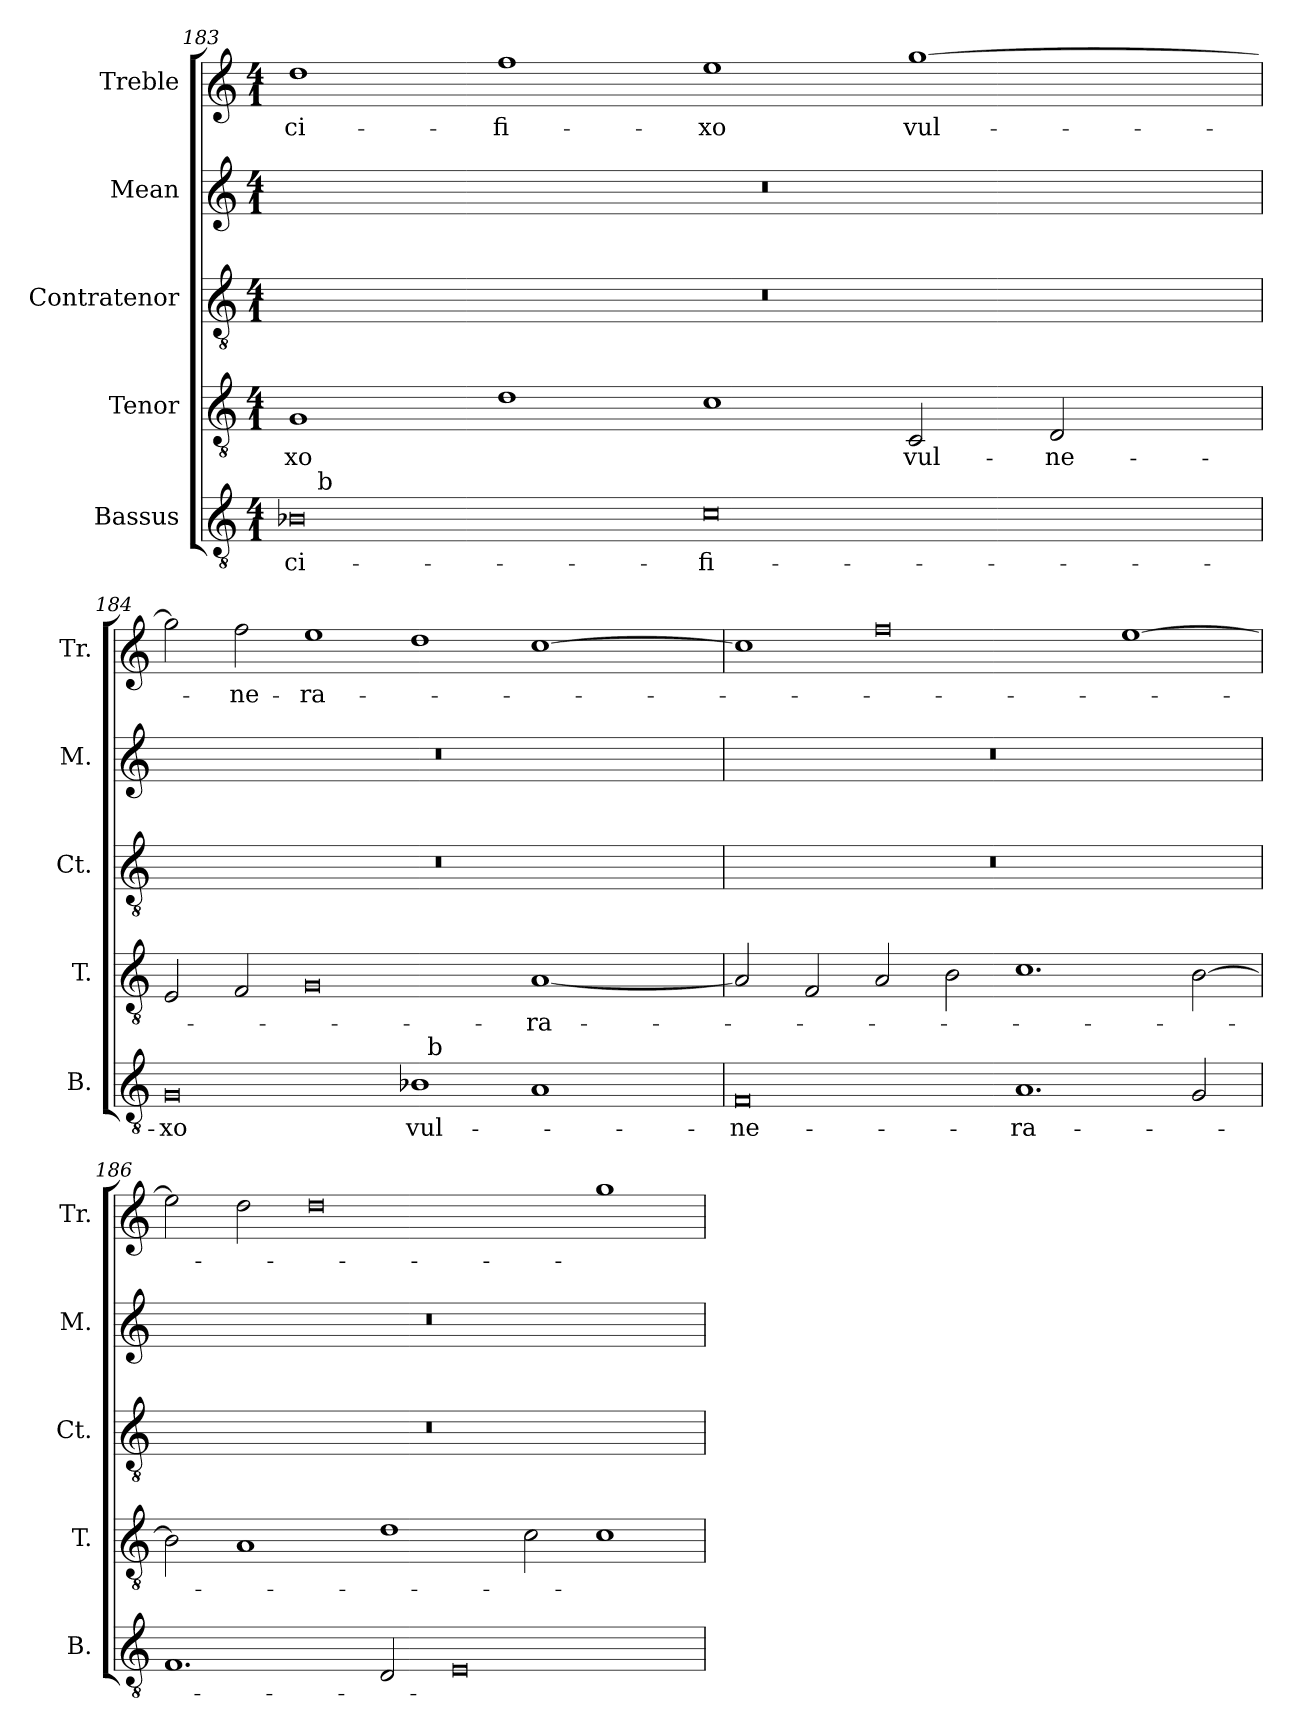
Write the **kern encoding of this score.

**kern	**text	**kern	**text	**kern	**kern	**kern	**text
*part5	*part5	*part4	*part4	*part3	*part2	*part1	*part1
*staff5	*staff5	*staff4	*staff4	*staff3	*staff2	*staff1	*staff1
*I"Bassus	*	*I"Tenor	*	*I"Contratenor	*I"Mean	*I"Treble	*
*I'B.	*	*I'T.	*	*I'Ct.	*I'M.	*I'Tr.	*
*clefGv2	*	*clefGv2	*	*clefGv2	*clefG2	*clefG2	*
*ITrd7c12	*	*ITrd7c12	*	*ITrd7c12	*	*	*
*k[]	*	*k[]	*	*k[]	*k[]	*k[]	*
*	*	*	*	*	*C:	*C:	*
*M4/1	*	*M4/1	*	*M4/1	*M4/1	*M4/1	*
=183	=183	=183	=183	=183	=183	=183	=183
!	!LO:LY:b:color=#000000	!	!	!	!	!	!
!	!	!	!LO:LY:b:color=#000000	!LO:N:vis=1	!LO:N:vis=1	!	!
!	!	!	!	!	!	!	!LO:LY:b:color=#000000
*^	*	*	*	*	*	*	*
0BB-i	32ryy	-ci-	1GGi	-xo	00r	00r	1ddi	-ci-
.	256ryy	.	.	.	.	.	.	.
!	!LO:TX:a:t=b	!	!	!	!	!	!	!
.	1ryy	.	.	.	.	.	.	.
!	!	!	!	!	!	!	!	!LO:LY:b:color=#000000
.	.	.	1Di	.	.	.	1ffi	-fi-
.	1ryy	.	.	.	.	.	.	.
!	!	!LO:LY:b:color=#000000	!	!	!	!	!	!
!	!	!	!	!	!	!	!	!LO:LY:b:color=#000000
0Ci	.	-fi-	1Ci	.	.	.	1eei	-xo
.	1ryy	.	.	.	.	.	.	.
!	!	!	!	!LO:LY:b:color=#000000	!	!	!	!
!	!	!	!	!	!	!	!	!LO:LY:b:color=#000000
.	.	.	2CCi/	vul-	.	.	[>1ggi	vul-
.	2ryy	.	.	.	.	.	.	.
!	!	!	!	!LO:LY:b:color=#000000	!	!	!	!
.	.	.	2DDi/	-ne-	.	.	.	.
.	4ryy	.	.	.	.	.	.	.
.	8ryy	.	.	.	.	.	.	.
.	16ryy	.	.	.	.	.	.	.
.	64..ryy	.	.	.	.	.	.	.
=184`	=184`	=184`	=184`	=184`	=184`	=184`	=184`	=184`
!	!	!LO:LY:b:color=#000000	!	!	!LO:N:vis=1	!LO:N:vis=1	!	!
0GGi	1ryy	-xo	2EEi/	.	00r	00r	2ggi\]	.
!	!	!	!	!	!	!	!	!LO:LY:b:color=#000000
.	.	.	2FFi/	.	.	.	2ffi\	-ne-
!	!	!	!	!	!	!	!	!LO:LY:b:color=#000000
.	1ryy	.	0GGi	.	.	.	1eei	-ra-
!	!	!LO:LY:b:color=#000000	!	!	!	!	!	!
1BB-i	32ryy	vul-	.	.	.	.	1ddi	.
.	256ryy	.	.	.	.	.	.	.
!	!LO:TX:a:t=b	!	!	!	!	!	!	!
.	1ryy	.	.	.	.	.	.	.
!	!	!	!	!LO:LY:b:color=#000000	!	!	!	!
1AAi	.	.	[<1AAi	-ra-	.	.	[>1cci	.
.	2ryy	.	.	.	.	.	.	.
.	4ryy	.	.	.	.	.	.	.
.	8ryy	.	.	.	.	.	.	.
.	16ryy	.	.	.	.	.	.	.
.	64..ryy	.	.	.	.	.	.	.
*v	*v	*	*	*	*	*	*	*
!!LO:LB:g=z
=185`	=185`	=185`	=185`	=185`	=185`	=185`	=185`
*^	*	*	*	*	*	*	*
!	!	!LO:LY:b:color=#000000	!	!	!LO:N:vis=1	!LO:N:vis=1	!	!
*v	*v	*	*	*	*	*	*	*
0FFi	-ne-	2AAi/]	.	00r	00r	1cci]	.
.	.	2FFi/	.	.	.	.	.
.	.	2AAi/	.	.	.	0ffi	.
.	.	2BBi\	.	.	.	.	.
!	!LO:LY:b:color=#000000	!	!	!	!	!	!
1.AAi	-ra-	1.Ci	.	.	.	.	.
.	.	.	.	.	.	[>1eei	.
2GGi/	.	[>2BBi\	.	.	.	.	.
=186`	=186`	=186`	=186`	=186`	=186`	=186`	=186`
!	!	!	!	!LO:N:vis=1	!LO:N:vis=1	!	!
1.FFi	.	2BBi\]	.	00r	00r	2eei\]	.
.	.	1AAi	.	.	.	2ddi\	.
.	.	.	.	.	.	0ddi	.
2DDi/	.	1Di	.	.	.	.	.
0EEi	.	.	.	.	.	.	.
.	.	2Ci\	.	.	.	.	.
.	.	1Ci	.	.	.	1ggi	.
=`	=`	=`	=`	=`	=`	=`	=`
*-	*-	*-	*-	*-	*-	*-	*-
